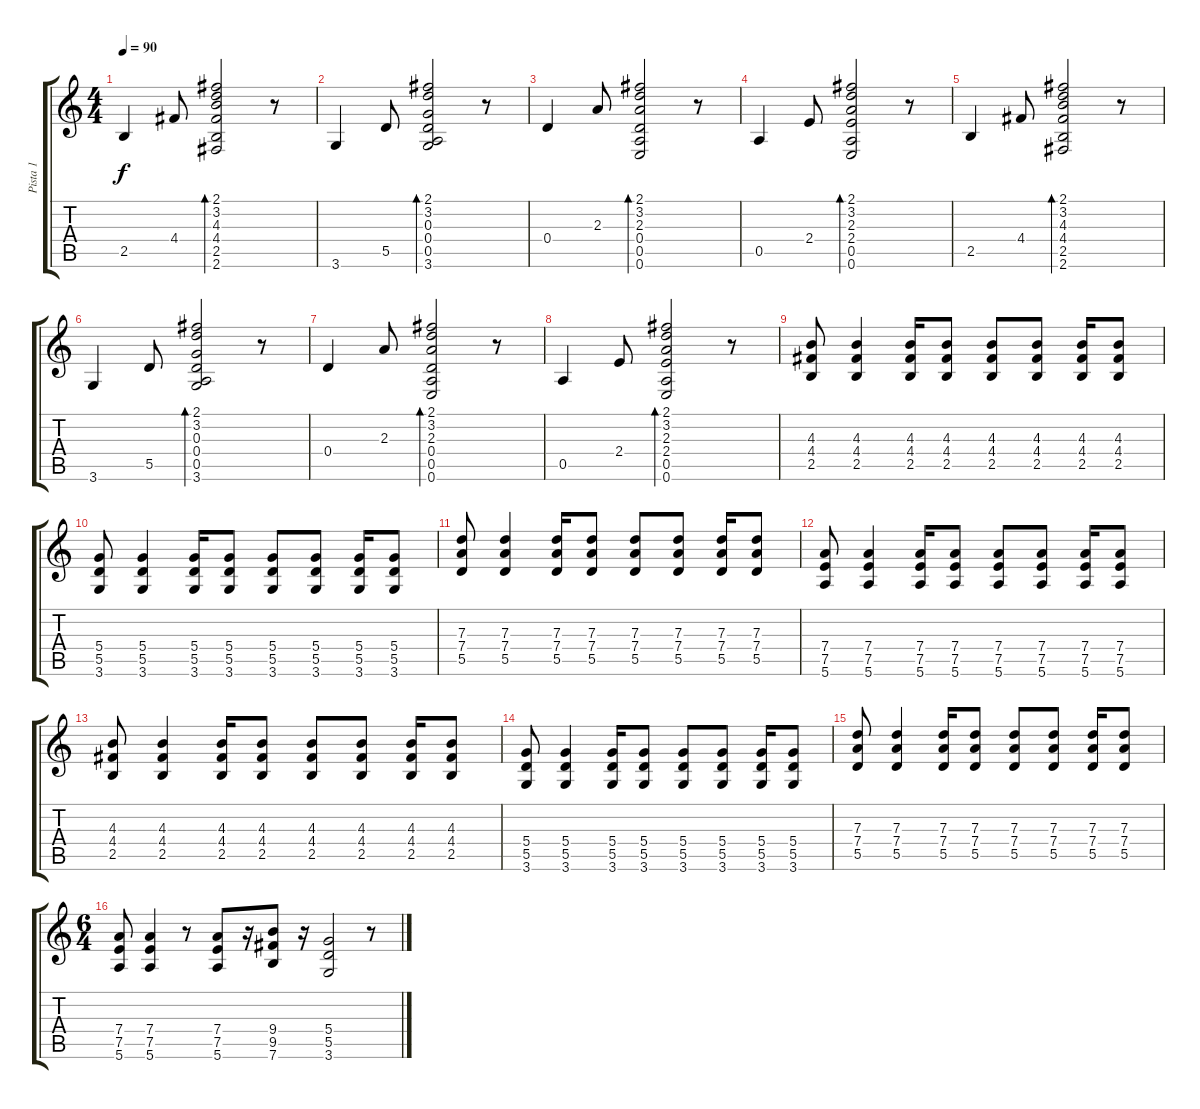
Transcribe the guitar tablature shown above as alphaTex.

\track ("Pista 1" "Pista 1") {instrument acousticguitarsteel}
\staff {score tabs}
\tuning (E4 B3 G3 D3 A2 E2) {hide}
\ts (4 4)
\tempo 90
\clef g2
\ks c
2.5.4{dy f volume 9} 4.4.8 (2.1 3.2 4.3 4.4 2.5 2.6).2{bd 60} r.8 |
3.6.4 5.5.8 (2.1 3.2 0.3 0.4 0.5 3.6).2{bd 60} r.8 |
0.4.4 2.3.8 (2.1 3.2 2.3 0.4 0.5 0.6).2{bd 60} r.8 |
0.5.4 2.4.8 (2.1 3.2 2.3 2.4 0.5 0.6).2{bd 60} r.8 |
2.5.4 4.4.8 (2.1 3.2 4.3 4.4 2.5 2.6).2{bd 60} r.8 |
3.6.4 5.5.8 (2.1 3.2 0.3 0.4 0.5 3.6).2{bd 60} r.8 |
0.4.4 2.3.8 (2.1 3.2 2.3 0.4 0.5 0.6).2{bd 60} r.8 |
0.5.4 2.4.8 (2.1 3.2 2.3 2.4 0.5 0.6).2{bd 60} r.8 |
(4.3 4.4 2.5).8 (4.3 4.4 2.5).4 (4.3 4.4 2.5).16 (4.3 4.4 2.5).8 (4.3 4.4 2.5).8 (4.3 4.4 2.5).8 (4.3 4.4 2.5).16 (4.3 4.4 2.5).8 |
(5.4 5.5 3.6).8 (5.4 5.5 3.6).4 (5.4 5.5 3.6).16 (5.4 5.5 3.6).8 (5.4 5.5 3.6).8 (5.4 5.5 3.6).8 (5.4 5.5 3.6).16 (5.4 5.5 3.6).8 |
(7.3 7.4 5.5).8 (7.3 7.4 5.5).4 (7.3 7.4 5.5).16 (7.3 7.4 5.5).8 (7.3 7.4 5.5).8 (7.3 7.4 5.5).8 (7.3 7.4 5.5).16 (7.3 7.4 5.5).8 |
(7.4 7.5 5.6).8 (7.4 7.5 5.6).4 (7.4 7.5 5.6).16 (7.4 7.5 5.6).8 (7.4 7.5 5.6).8 (7.4 7.5 5.6).8 (7.4 7.5 5.6).16 (7.4 7.5 5.6).8 |
(4.3 4.4 2.5).8 (4.3 4.4 2.5).4 (4.3 4.4 2.5).16 (4.3 4.4 2.5).8 (4.3 4.4 2.5).8 (4.3 4.4 2.5).8 (4.3 4.4 2.5).16 (4.3 4.4 2.5).8 |
(5.4 5.5 3.6).8 (5.4 5.5 3.6).4 (5.4 5.5 3.6).16 (5.4 5.5 3.6).8 (5.4 5.5 3.6).8 (5.4 5.5 3.6).8 (5.4 5.5 3.6).16 (5.4 5.5 3.6).8 |
(7.3 7.4 5.5).8 (7.3 7.4 5.5).4 (7.3 7.4 5.5).16 (7.3 7.4 5.5).8 (7.3 7.4 5.5).8 (7.3 7.4 5.5).8 (7.3 7.4 5.5).16 (7.3 7.4 5.5).8 |
\ts (6 4)
(7.4 7.5 5.6).8 (7.4 7.5 5.6).4 r.8 (7.4 7.5 5.6).8 r.16 (9.4 9.5 7.6).8 r.16 (5.4 5.5 3.6).2 r.8
